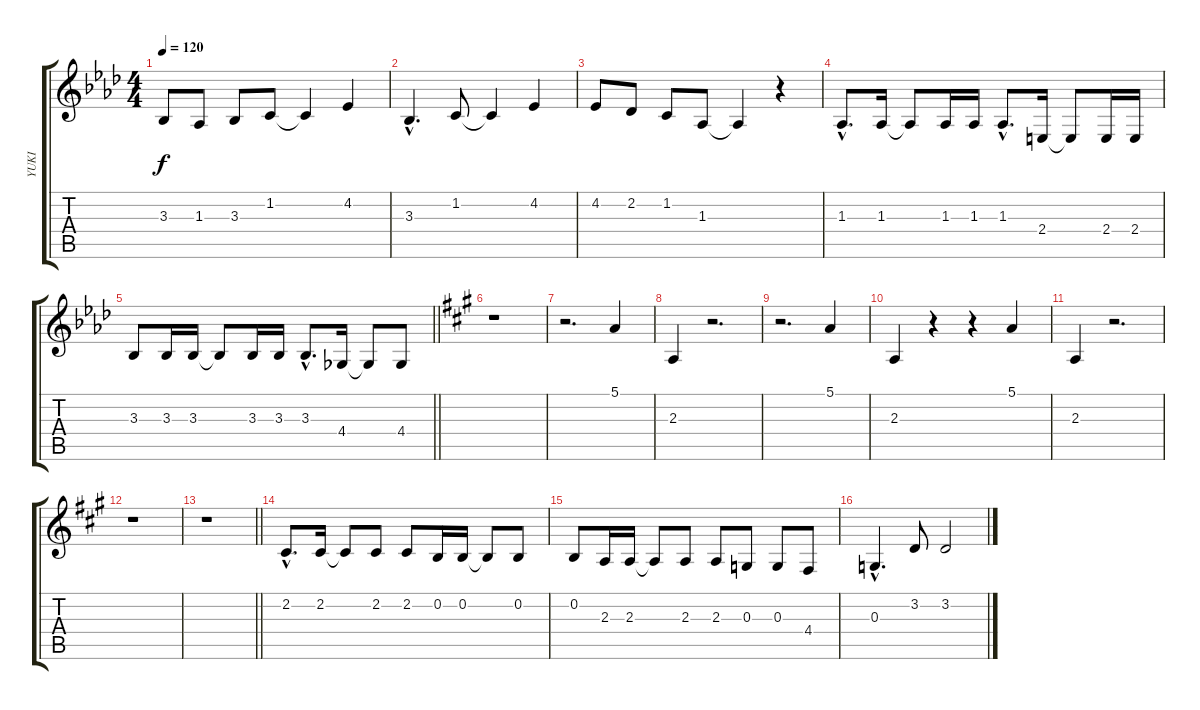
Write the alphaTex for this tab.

\track ("YUKI" "YUKI") {instrument sopranosax}
\staff {score tabs}
\tuning (E4 B3 G3 D3 A2 E2) {hide}
\ts (4 4)
\tempo 120
\clef g2
\ks ab
3.3.8{dy f} 1.3.8 3.3.8 1.2.8 1.2{t}.4 4.2.4 |
3.3{hac}.4{d} 1.2.8 1.2{t}.4 4.2.4 |
4.2.8 2.2.8 1.2.8 1.3.8 1.3{t}.4 r.4 |
1.3{hac}.8{d} 1.3.16 1.3{t}.8 1.3.16 1.3.16 1.3{hac}.8{d} 2.4.16 2.4{t}.8 2.4.16 2.4.16 |
\barLineRight lightlight
3.3.8 3.3.16 3.3.16 3.3{t}.8 3.3.16 3.3.16 3.3{hac}.8{d} 4.4.16 4.4{t}.8 4.4.8 |
\ks a
r.1 |
r.2{d} 5.1.4 |
2.3.4 r.2{d} |
r.2{d} 5.1.4 |
2.3.4 r.4 r.4 5.1.4 |
2.3.4 r.2{d} |
r.1 |
\barLineRight lightlight
r.1 |
2.2{hac}.8{d} 2.2.16 2.2{t}.8 2.2.8 2.2.8 0.2.16 0.2.16 0.2{t}.8 0.2.8 |
0.2.8 2.3.16 2.3.16 2.3{t}.8 2.3.8 2.3.8 0.3.8 0.3.8 4.4.8 |
0.3{hac}.4{d} 3.2.8 3.2.2
